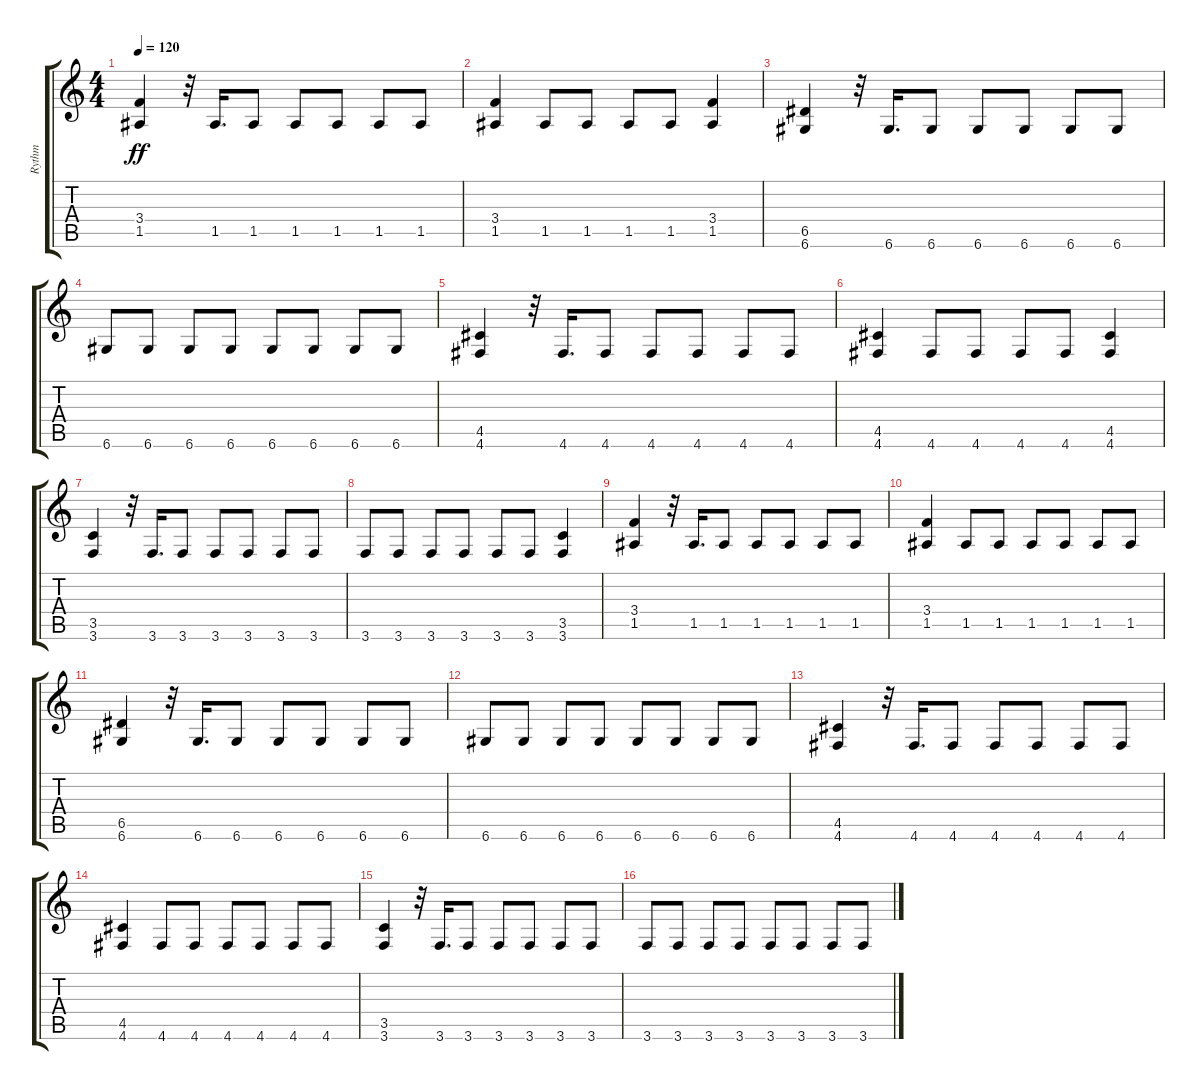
\track ("Rythm" "Rythm") {instrument distortionguitar}
\staff {score tabs}
\tuning (E4 B3 G3 D3 A2 D2) {hide}
\ts (4 4)
\tempo 120
\clef g2
\ks c
(3.4 1.5).4{dy ff} r.32 1.5.16{d} 1.5.8 1.5.8 1.5.8 1.5.8 1.5.8 |
(3.4 1.5).4 1.5.8 1.5.8 1.5.8 1.5.8 (3.4 1.5).4 |
(6.5 6.6).4 r.32 6.6.16{d} 6.6.8 6.6.8 6.6.8 6.6.8 6.6.8 |
6.6.8 6.6.8 6.6.8 6.6.8 6.6.8 6.6.8 6.6.8 6.6.8 |
(4.5 4.6).4 r.32 4.6.16{d} 4.6.8 4.6.8 4.6.8 4.6.8 4.6.8 |
(4.5 4.6).4 4.6.8 4.6.8 4.6.8 4.6.8 (4.5 4.6).4 |
(3.5 3.6).4 r.32 3.6.16{d} 3.6.8 3.6.8 3.6.8 3.6.8 3.6.8 |
3.6.8 3.6.8 3.6.8 3.6.8 3.6.8 3.6.8 (3.5 3.6).4 |
(3.4 1.5).4 r.32 1.5.16{d} 1.5.8 1.5.8 1.5.8 1.5.8 1.5.8 |
(3.4 1.5).4 1.5.8 1.5.8 1.5.8 1.5.8 1.5.8 1.5.8 |
(6.5 6.6).4 r.32 6.6.16{d} 6.6.8 6.6.8 6.6.8 6.6.8 6.6.8 |
6.6.8 6.6.8 6.6.8 6.6.8 6.6.8 6.6.8 6.6.8 6.6.8 |
(4.5 4.6).4 r.32 4.6.16{d} 4.6.8 4.6.8 4.6.8 4.6.8 4.6.8 |
(4.5 4.6).4 4.6.8 4.6.8 4.6.8 4.6.8 4.6.8 4.6.8 |
(3.5 3.6).4 r.32 3.6.16{d} 3.6.8 3.6.8 3.6.8 3.6.8 3.6.8 |
3.6.8 3.6.8 3.6.8 3.6.8 3.6.8 3.6.8 3.6.8 3.6.8
